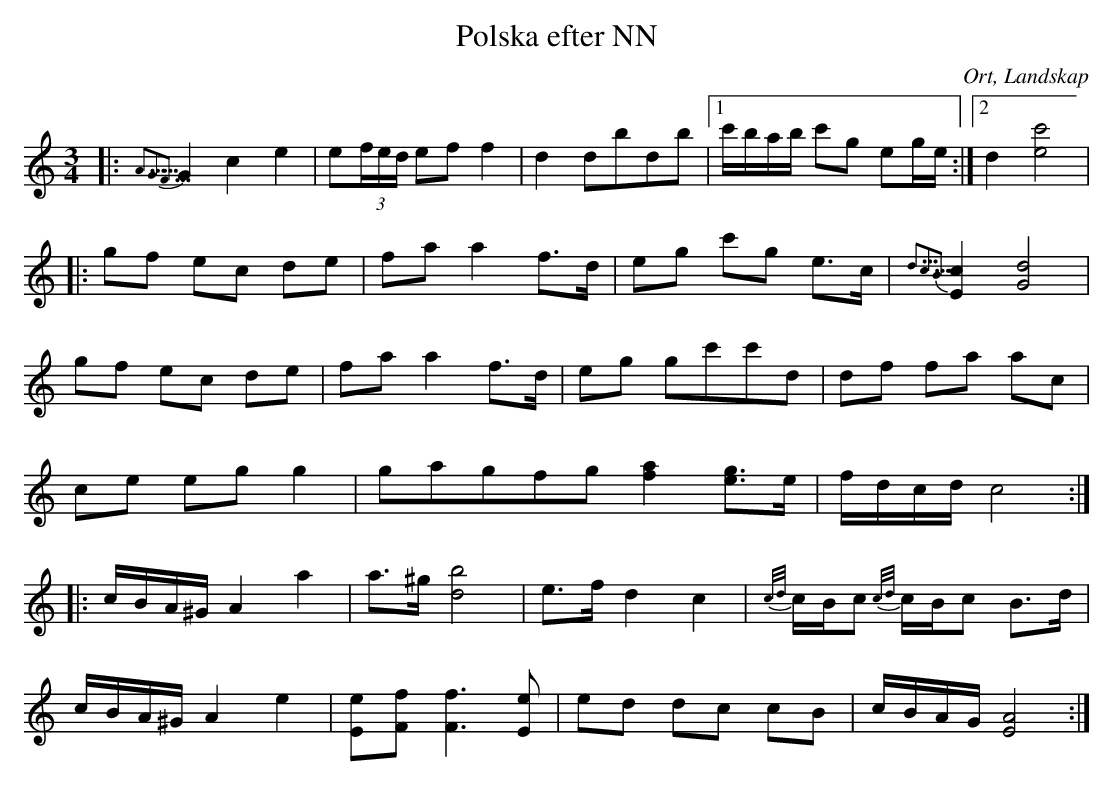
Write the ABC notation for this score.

X:1
T:Polska efter NN
O:Ort, Landskap
M:3/4
L:1/8
K:C
|:{A5/4G5/4F5/4}G2 c2 e2|e(3f/e/d/ ef f2|d2 dbdb|1 c'/b/a/b/ c'g eg/e/:|2 d2 [e4c'4]|
|:gf ec de|fa a2 f>d|eg c'g e>c|{d5/4c5/4B5/4}[c2E2] [G4d4]|
gf ec de|fa a2 f>d|eg gc'c'd|df fa ac|
ce eg g2|g2/5a2/5g2/5f2/5g2/5 [f2a2] [eg]>e|f/d/c/d/  c4:|
|:c/B/A/^G/ A2 a2|a>^g [d4b4]|e>f d2 c2|{c/d/}c/B/c {c/d/}c/B/c B>d|
c/B/A/^G/ A2 e2|[Ee][Ff] [F3f3] [Ee] |ed dc cB|c/B/A/G/ [E4A4]:|
